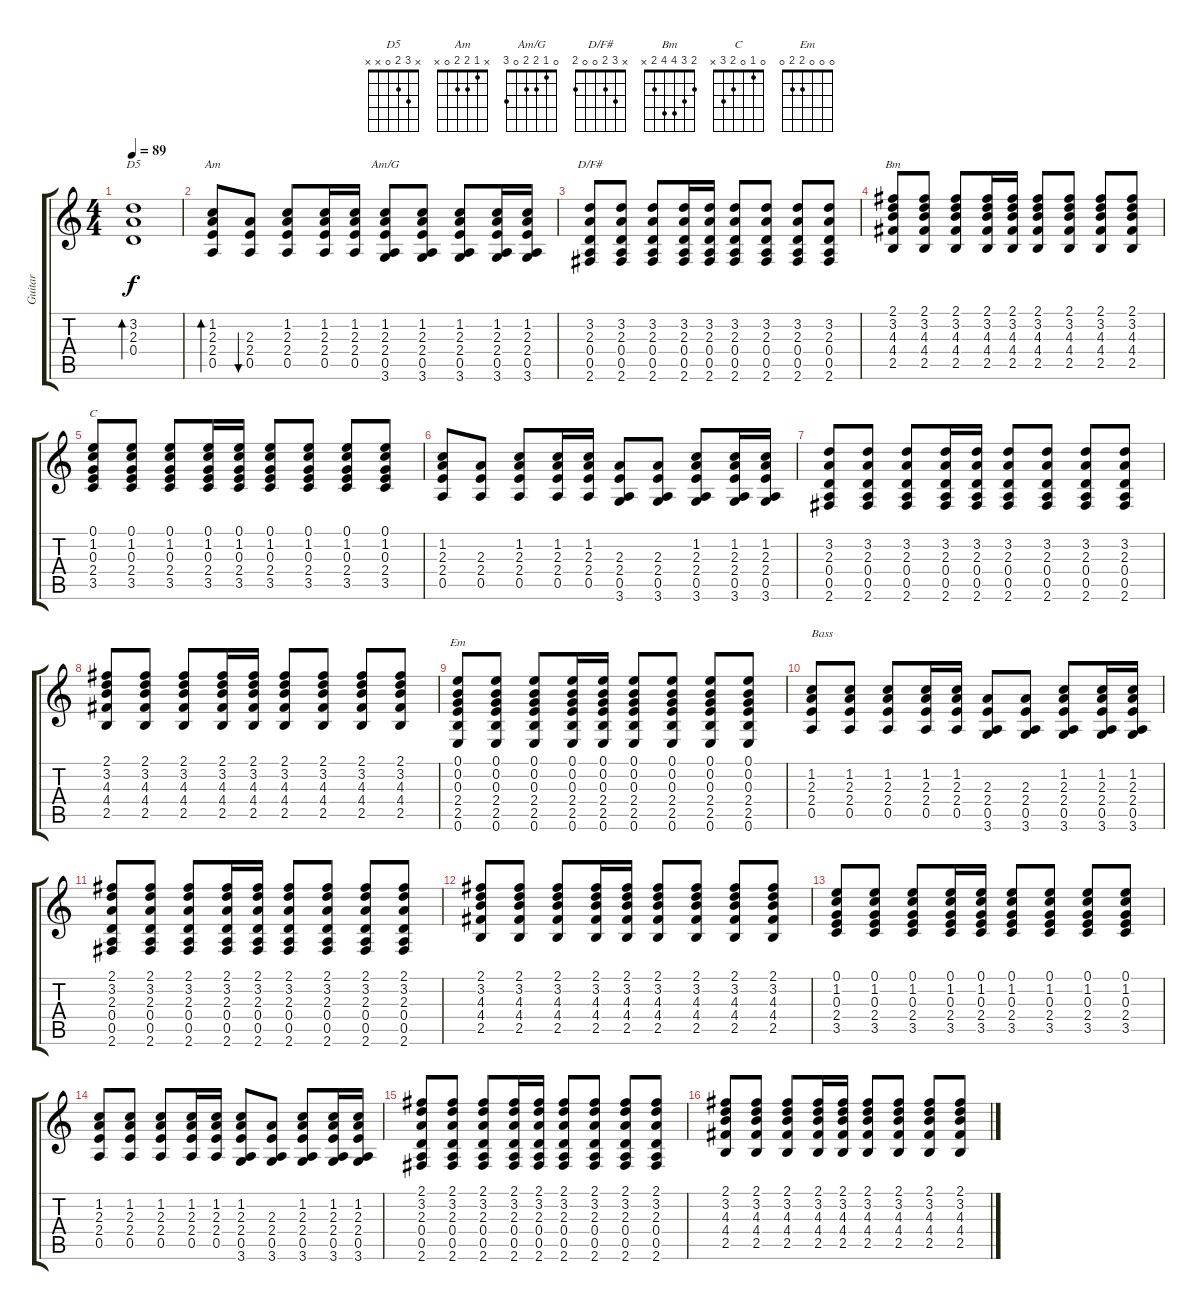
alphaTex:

\track ("Guitar" "Guitar") {instrument acousticguitarsteel}
\staff {score tabs}
\tuning (E4 B3 G3 D3 A2 E2) {hide}
\chord ("D5" x 3 2 0 x x)
\chord ("Am" x 1 2 2 0 x)
\chord ("Am/G" 0 1 2 2 0 3)
\chord ("D/F#" x 3 2 0 0 2)
\chord ("Bm" 2 3 4 4 2 x)
\chord ("C" 0 1 0 2 3 x)
\chord ("Em" 0 0 0 2 2 0)
\ts (4 4)
\tempo 89
\clef g2
\ks c
(3.2 2.3 0.4).1{bd 120 ch "D5" dy f instrument acousticguitarsteel} |
(1.2 2.3 2.4 0.5).8{bd 120 ch "Am"} (2.3 2.4 0.5).8{bu 120} (1.2 2.3 2.4 0.5).8 (1.2 2.3 2.4 0.5).16 (1.2 2.3 2.4 0.5).16 (1.2 2.3 2.4 0.5 3.6).8{ch "Am/G"} (1.2 2.3 2.4 0.5 3.6).8 (1.2 2.3 2.4 0.5 3.6).8 (1.2 2.3 2.4 0.5 3.6).16 (1.2 2.3 2.4 0.5 3.6).16 |
(3.2 2.3 0.4 0.5 2.6).8{ch "D/F#"} (3.2 2.3 0.4 0.5 2.6).8 (3.2 2.3 0.4 0.5 2.6).8 (3.2 2.3 0.4 0.5 2.6).16 (3.2 2.3 0.4 0.5 2.6).16 (3.2 2.3 0.4 0.5 2.6).8 (3.2 2.3 0.4 0.5 2.6).8 (3.2 2.3 0.4 0.5 2.6).8 (3.2 2.3 0.4 0.5 2.6).8 |
(2.1 3.2 4.3 4.4 2.5).8{ch "Bm"} (2.1 3.2 4.3 4.4 2.5).8 (2.1 3.2 4.3 4.4 2.5).8 (2.1 3.2 4.3 4.4 2.5).16 (2.1 3.2 4.3 4.4 2.5).16 (2.1 3.2 4.3 4.4 2.5).8 (2.1 3.2 4.3 4.4 2.5).8 (2.1 3.2 4.3 4.4 2.5).8 (2.1 3.2 4.3 4.4 2.5).8 |
(0.1 1.2 0.3 2.4 3.5).8{ch "C"} (0.1 1.2 0.3 2.4 3.5).8 (0.1 1.2 0.3 2.4 3.5).8 (0.1 1.2 0.3 2.4 3.5).16 (0.1 1.2 0.3 2.4 3.5).16 (0.1 1.2 0.3 2.4 3.5).8 (0.1 1.2 0.3 2.4 3.5).8 (0.1 1.2 0.3 2.4 3.5).8 (0.1 1.2 0.3 2.4 3.5).8 |
(1.2 2.3 2.4 0.5).8 (2.3 2.4 0.5).8 (1.2 2.3 2.4 0.5).8 (1.2 2.3 2.4 0.5).16 (1.2 2.3 2.4 0.5).16 (2.3 2.4 0.5 3.6).8 (2.3 2.4 0.5 3.6).8 (1.2 2.3 2.4 0.5 3.6).8 (1.2 2.3 2.4 0.5 3.6).16 (1.2 2.3 2.4 0.5 3.6).16 |
(3.2 2.3 0.4 0.5 2.6).8 (3.2 2.3 0.4 0.5 2.6).8 (3.2 2.3 0.4 0.5 2.6).8 (3.2 2.3 0.4 0.5 2.6).16 (3.2 2.3 0.4 0.5 2.6).16 (3.2 2.3 0.4 0.5 2.6).8 (3.2 2.3 0.4 0.5 2.6).8 (3.2 2.3 0.4 0.5 2.6).8 (3.2 2.3 0.4 0.5 2.6).8 |
(2.1 3.2 4.3 4.4 2.5).8 (2.1 3.2 4.3 4.4 2.5).8 (2.1 3.2 4.3 4.4 2.5).8 (2.1 3.2 4.3 4.4 2.5).16 (2.1 3.2 4.3 4.4 2.5).16 (2.1 3.2 4.3 4.4 2.5).8 (2.1 3.2 4.3 4.4 2.5).8 (2.1 3.2 4.3 4.4 2.5).8 (2.1 3.2 4.3 4.4 2.5).8 |
(0.1 0.2 0.3 2.4 2.5 0.6).8{ch "Em"} (0.1 0.2 0.3 2.4 2.5 0.6).8 (0.1 0.2 0.3 2.4 2.5 0.6).8 (0.1 0.2 0.3 2.4 2.5 0.6).16 (0.1 0.2 0.3 2.4 2.5 0.6).16 (0.1 0.2 0.3 2.4 2.5 0.6).8 (0.1 0.2 0.3 2.4 2.5 0.6).8 (0.1 0.2 0.3 2.4 2.5 0.6).8 (0.1 0.2 0.3 2.4 2.5 0.6).8 |
(1.2 2.3 2.4 0.5).8{txt "Bass"} (1.2 2.3 2.4 0.5).8 (1.2 2.3 2.4 0.5).8 (1.2 2.3 2.4 0.5).16 (1.2 2.3 2.4 0.5).16 (2.3 2.4 0.5 3.6).8 (2.3 2.4 0.5 3.6).8 (1.2 2.3 2.4 0.5 3.6).8 (1.2 2.3 2.4 0.5 3.6).16 (1.2 2.3 2.4 0.5 3.6).16 |
(2.1 3.2 2.3 0.4 0.5 2.6).8 (2.1 3.2 2.3 0.4 0.5 2.6).8 (2.1 3.2 2.3 0.4 0.5 2.6).8 (2.1 3.2 2.3 0.4 0.5 2.6).16 (2.1 3.2 2.3 0.4 0.5 2.6).16 (2.1 3.2 2.3 0.4 0.5 2.6).8 (2.1 3.2 2.3 0.4 0.5 2.6).8 (2.1 3.2 2.3 0.4 0.5 2.6).8 (2.1 3.2 2.3 0.4 0.5 2.6).8 |
(2.1 3.2 4.3 4.4 2.5).8 (2.1 3.2 4.3 4.4 2.5).8 (2.1 3.2 4.3 4.4 2.5).8 (2.1 3.2 4.3 4.4 2.5).16 (2.1 3.2 4.3 4.4 2.5).16 (2.1 3.2 4.3 4.4 2.5).8 (2.1 3.2 4.3 4.4 2.5).8 (2.1 3.2 4.3 4.4 2.5).8 (2.1 3.2 4.3 4.4 2.5).8 |
(0.1 1.2 0.3 2.4 3.5).8 (0.1 1.2 0.3 2.4 3.5).8 (0.1 1.2 0.3 2.4 3.5).8 (0.1 1.2 0.3 2.4 3.5).16 (0.1 1.2 0.3 2.4 3.5).16 (0.1 1.2 0.3 2.4 3.5).8 (0.1 1.2 0.3 2.4 3.5).8 (0.1 1.2 0.3 2.4 3.5).8 (0.1 1.2 0.3 2.4 3.5).8 |
(1.2 2.3 2.4 0.5).8 (1.2 2.3 2.4 0.5).8 (1.2 2.3 2.4 0.5).8 (1.2 2.3 2.4 0.5).16 (1.2 2.3 2.4 0.5).16 (1.2 2.3 2.4 0.5 3.6).8 (2.3 2.4 0.5 3.6).8 (1.2 2.3 2.4 0.5 3.6).8 (1.2 2.3 2.4 0.5 3.6).16 (1.2 2.3 2.4 0.5 3.6).16 |
(2.1 3.2 2.3 0.4 0.5 2.6).8 (2.1 3.2 2.3 0.4 0.5 2.6).8 (2.1 3.2 2.3 0.4 0.5 2.6).8 (2.1 3.2 2.3 0.4 0.5 2.6).16 (2.1 3.2 2.3 0.4 0.5 2.6).16 (2.1 3.2 2.3 0.4 0.5 2.6).8 (2.1 3.2 2.3 0.4 0.5 2.6).8 (2.1 3.2 2.3 0.4 0.5 2.6).8 (2.1 3.2 2.3 0.4 0.5 2.6).8 |
(2.1 3.2 4.3 4.4 2.5).8 (2.1 3.2 4.3 4.4 2.5).8 (2.1 3.2 4.3 4.4 2.5).8 (2.1 3.2 4.3 4.4 2.5).16 (2.1 3.2 4.3 4.4 2.5).16 (2.1 3.2 4.3 4.4 2.5).8 (2.1 3.2 4.3 4.4 2.5).8 (2.1 3.2 4.3 4.4 2.5).8 (2.1 3.2 4.3 4.4 2.5).8
